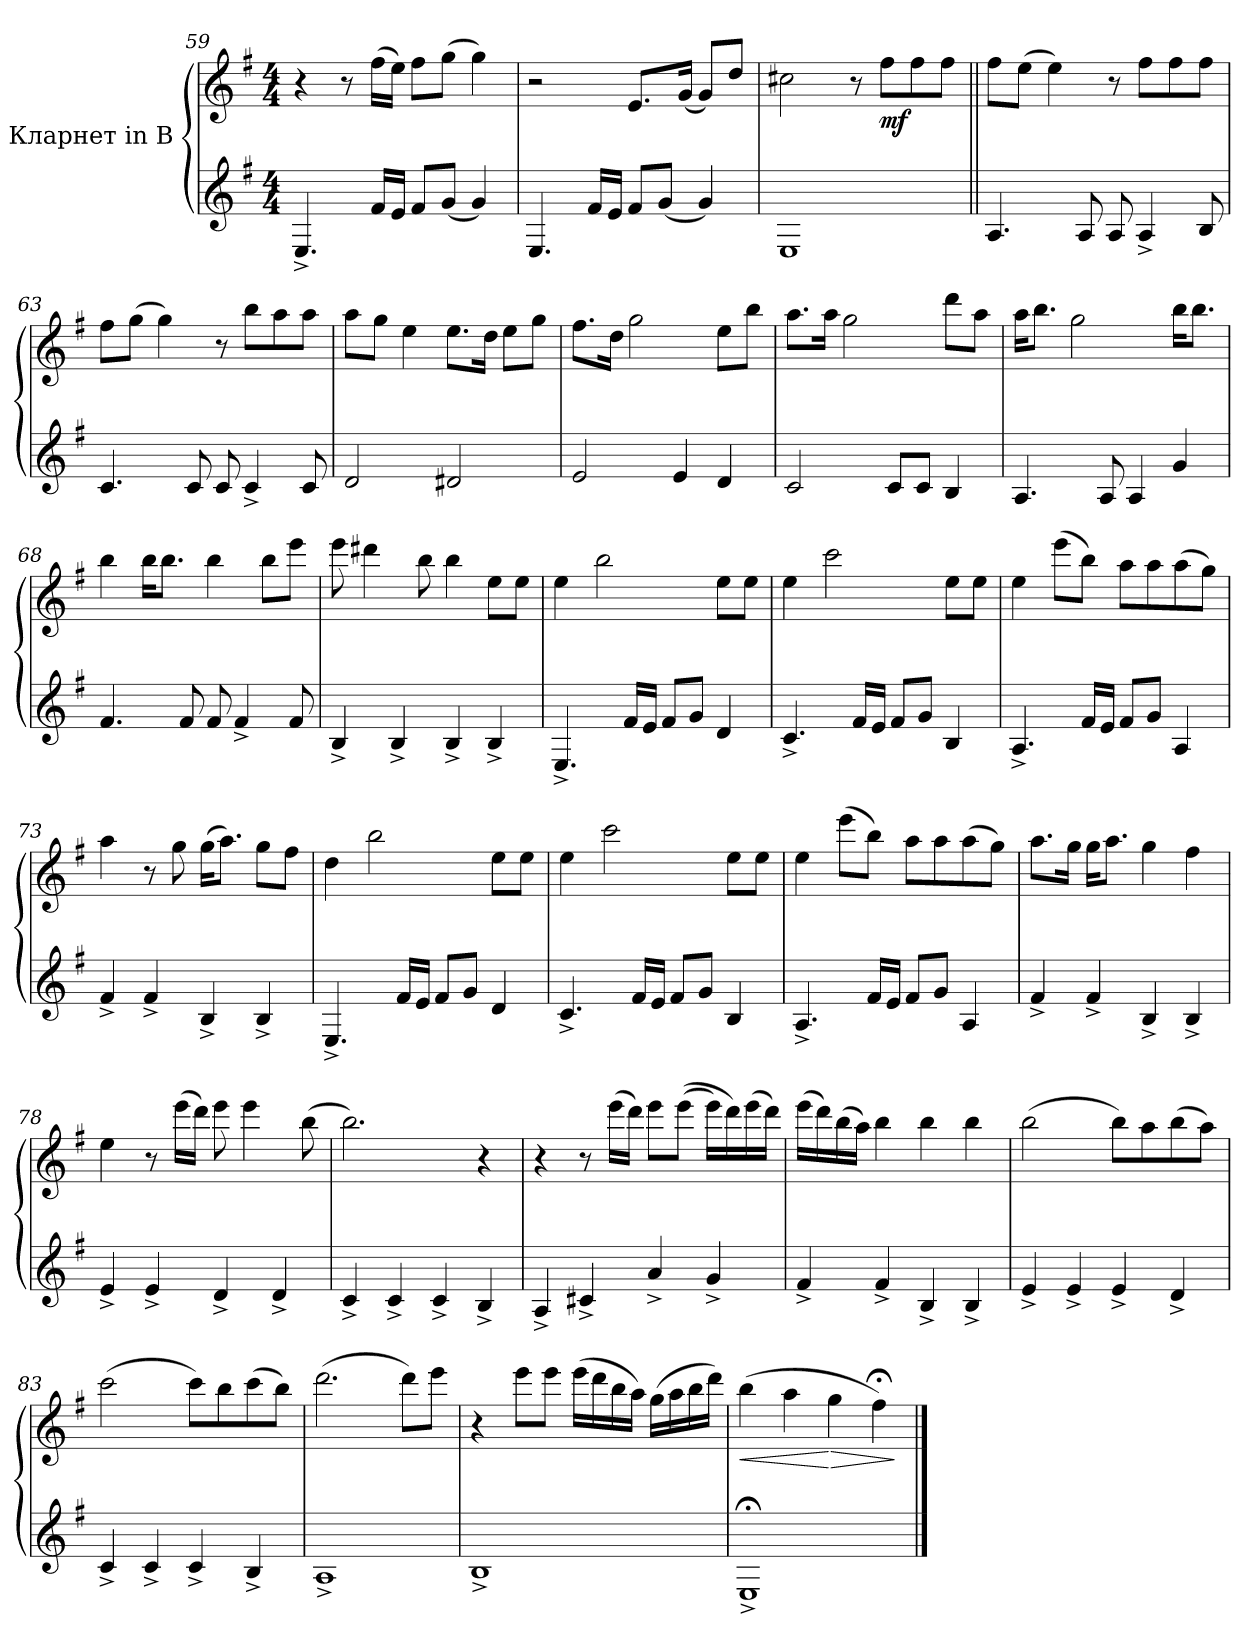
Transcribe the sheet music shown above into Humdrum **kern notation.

**kern	**kern	**dynam
*part2	*part1	*part1
*staff2	*staff1	*staff1
*I"Кларнет in Bb 2	*I"Кларнет in Bb 1	*
*clefG2	*clefG2	*
*ITrd1c2	*ITrd1c2	*
*k[b-]	*k[b-]	*
*M4/4	*M4/4	*
=59	=59	=59
4.D^/	4r	.
.	8r	.
16e/LL	(>16ee\LL	.
16d/JJ	16dd\JJ)	.
8e/L	8ee\L	.
(<8f/J	(>8ff\J	.
4f/)	4ff\)	.
!!LO:PB:g=z
=60	=60	=60
4.D/	2r	.
16e/LL	.	.
16d/JJ	.	.
8e/L	8.d/L	.
(<8f/J	.	.
.	(<16f/Jk	.
4f/)	8f/L)	.
.	8cc/J	.
=61	=61	=61
1D	2bn\	.
.	8r	.
!	!	!LO:DY:b
.	8ee\L	mf
.	8ee\	.
.	8ee\J	.
=62||	=62||	=62||
4.G/	8ee\L	.
.	(>8dd\J	.
.	4dd\)	.
8G/	.	.
8G/	8r	.
4G^/	8ee\L	.
.	8ee\	.
8A/	8ee\J	.
=63	=63	=63
4.B-/	8ee\L	.
.	(>8ff\J	.
.	4ff\)	.
8B-/	.	.
8B-/	8r	.
4B-^/	8aa\L	.
.	8gg\	.
8B-/	8gg\J	.
!!LO:LB:g=z
=64	=64	=64
2c/	8gg\L	.
.	8ff\J	.
.	4dd\	.
2c#X/	8.dd\L	.
.	16cc\Jk	.
.	8dd\L	.
.	8ff\J	.
=65	=65	=65
2d/	8.ee\L	.
.	16cc\Jk	.
.	2ff\	.
4d/	.	.
4c/	8dd\L	.
.	8aa\J	.
=66	=66	=66
2B-/	8.gg\L	.
.	16gg\Jk	.
.	2ff\	.
8B-/L	.	.
8B-/J	.	.
4A/	8ccc\L	.
.	8gg\J	.
=67	=67	=67
4.G/	16gg\KL	.
.	8.aa\J	.
.	2ff\	.
8G/	.	.
4G/	.	.
4f/	16aa\KL	.
.	8.aa\J	.
!!LO:LB:g=z
=68	=68	=68
4.e/	4aa\	.
.	16aa\KL	.
.	8.aa\J	.
8e/	.	.
8e/	4aa\	.
4e^/	.	.
.	8aa\L	.
8e/	8ddd\J	.
=69	=69	=69
4A^/	8ddd\	.
.	4ccc#X\	.
4A^/	.	.
.	8aa\	.
4A^/	4aa\	.
4A^/	8dd\L	.
.	8dd\J	.
=70	=70	=70
4.D^/	4dd\	.
.	2aa\	.
16e/LL	.	.
16d/JJ	.	.
8e/L	.	.
8f/J	.	.
4c/	8dd\L	.
.	8dd\J	.
=71	=71	=71
4.B-^/	4dd\	.
.	2bb-\	.
16e/LL	.	.
16d/JJ	.	.
8e/L	.	.
8f/J	.	.
4A/	8dd\L	.
.	8dd\J	.
!!LO:LB:g=z
=72	=72	=72
4.G^/	4dd\	.
.	(>8ddd\L	.
16e/LL	8aa\J)	.
16d/JJ	.	.
8e/L	8gg\L	.
8f/J	8gg\	.
4G/	(>8gg\	.
.	8ff\J)	.
=73	=73	=73
4e^/	4gg\	.
4e^/	8r	.
.	8ff\	.
4A^/	(>16ff\KL	.
.	8.gg\J)	.
4A^/	8ff\L	.
.	8ee\J	.
=74	=74	=74
4.D^/	4cc\	.
.	2aa\	.
16e/LL	.	.
16d/JJ	.	.
8e/L	.	.
8f/J	.	.
4c/	8dd\L	.
.	8dd\J	.
=75	=75	=75
4.B-^/	4dd\	.
.	2bb-\	.
16e/LL	.	.
16d/JJ	.	.
8e/L	.	.
8f/J	.	.
4A/	8dd\L	.
.	8dd\J	.
!!LO:LB:g=z
=76	=76	=76
4.G^/	4dd\	.
.	(>8ddd\L	.
16e/LL	8aa\J)	.
16d/JJ	.	.
8e/L	8gg\L	.
8f/J	8gg\	.
4G/	(>8gg\	.
.	8ff\J)	.
=77	=77	=77
4e^/	8.gg\L	.
.	16ff\Jk	.
4e^/	16ff\KL	.
.	8.gg\J	.
4A^/	4ff\	.
4A^/	4ee\	.
=78	=78	=78
4d^/	4dd\	.
4d^/	8r	.
.	(>16ddd\LL	.
.	16ccc\JJ)	.
4c^/	8ddd\	.
.	4ddd\	.
4c^/	.	.
.	(>8aa\	.
=79	=79	=79
4B-^/	2.aa\)	.
4B-^/	.	.
4B-^/	.	.
4A^/	4r	.
!!LO:LB:g=z
=80	=80	=80
4G^/	4r	.
4Bn^/	8r	.
.	(>16ddd\LL	.
.	16ccc\JJ)	.
4g^/	8ddd\L	.
.	(>(>8ddd\J	.
4f^/	16ddd\LL)	.
.	16ccc\)	.
.	(>16ddd\	.
.	16ccc\JJ)	.
=81	=81	=81
4e^/	(>16ddd\LL	.
.	16ccc\)	.
.	(>16aa\	.
.	16gg\JJ)	.
4e^/	4aa\	.
4A^/	4aa\	.
4A^/	4aa\	.
=82	=82	=82
4d^/	(>2aa\	.
4d^/	.	.
4d^/	8aa\L)	.
.	8gg\	.
4c^/	(>8aa\	.
.	8gg\J)	.
=83	=83	=83
4B-^/	(>2bb-\	.
4B-^/	.	.
4B-^/	8bb-\L)	.
.	8aa\	.
4A^/	(>8bb-\	.
.	8aa\J)	.
!!LO:PB:g=z
=84	=84	=84
1G^	(>2.ccc\	.
.	8ccc\L)	.
.	8ddd\J	.
=85	=85	=85
1A^	4r	.
.	8ddd\L	.
.	8ddd\J	.
.	(>16ddd\LL	.
.	16ccc\	.
.	16aa\	.
.	16gg\JJ)	.
.	(>16ff\LL	.
.	16gg\	.
.	16aa\	.
.	16ccc\JJ)	.
=86	=86	=86
!	!	!LO:HP:b
1D;<^	(>4aa\	<
.	4gg\	.
!	!	!LO:HP:n=1:b
.	4ff\	[ >
.	4ee;<\)	.
.	.	]
==	==	==
*-	*-	*-
